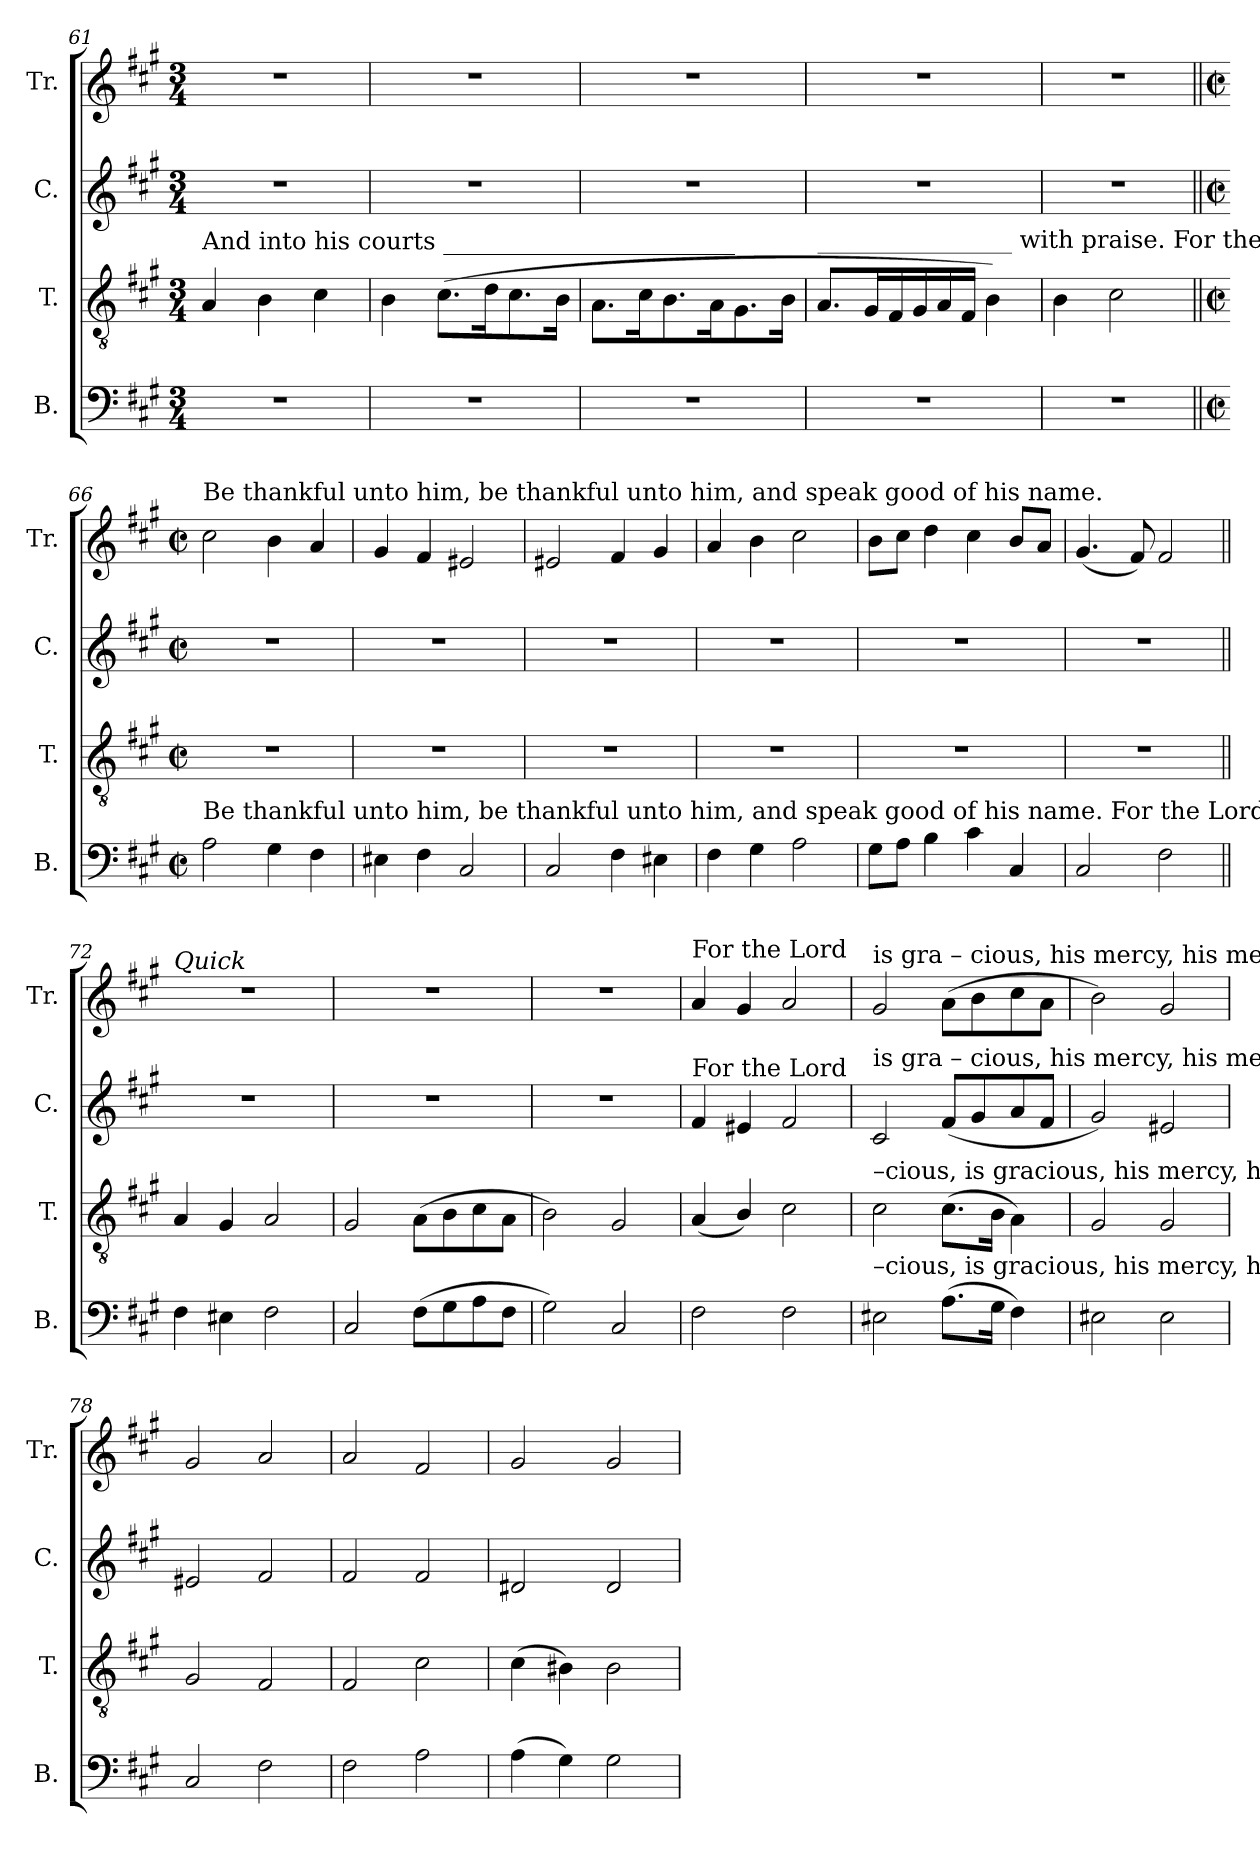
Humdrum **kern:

**kern	**kern	**kern	**kern
*part4	*part3	*part2	*part1
*staff4	*staff3	*staff2	*staff1
*I"B.	*I"T.	*I"C.	*I"Tr.
*I'B.	*I'T.	*I'C.	*I'Tr.
*clefF4	*clefGv2	*clefG2	*clefG2
*k[f#c#g#]	*k[f#c#g#]	*k[f#c#g#]	*k[f#c#g#]
*M3/4	*M3/4	*M3/4	*M3/4
=61	=61	=61	=61
!	!LO:TX:a:t=And into his  courts ________________________	!	!
2.r	4A!/	2.r	2.r
.	4B!\	.	.
.	4c#!\	.	.
=62	=62	=62	=62
2.r	4B!\	2.r	2.r
.	(8.c#!\L	.	.
.	16d!\K	.	.
.	8.c#!\	.	.
.	16B!\Jk	.	.
=63	=63	=63	=63
2.r	8.A!\L	2.r	2.r
.	16c#!\K	.	.
.	8.B!\	.	.
.	16A!\K	.	.
.	8.G#!\	.	.
.	16B!\Jk	.	.
=64	=64	=64	=64
!	!LO:TX:a:t=________________ with praise.                                                                                                                                          For the Lord  is   gra        –        cious,   is      gra –	!	!
2.r	8.A!/L	2.r	2.r
.	16G#!/L	.	.
.	16F#!/	.	.
.	16G#!/	.	.
.	16A!/	.	.
.	16F#!/JJ	.	.
.	4B!\)	.	.
=65	=65	=65	=65
2.r	4B!\	2.r	2.r
.	2c#!\	.	.
=66||	=66||	=66||	=66||
*M2/2	*M2/2	*M2/2	*M2/2
*met(c|)	*met(c|)	*met(c|)	*met(c|)
!	!	!	!LO:TX:a:t=Be thankful  unto  him,     be thankful unto him, and speak good of  his    name.
!LO:TX:a:t=Be thankful  unto  him,     be thankful unto him, and speak good of  his    name.  For the Lord  is   gra        –        cious,  is       gra –	!	!	!
2A!\	1r	1r	2cc#!\
4G#!\	.	.	4b!\
4F#!\	.	.	4a!/
=67	=67	=67	=67
4E#X!\	1r	1r	4g#!/
4F#!\	.	.	4f#!/
2C#!/	.	.	2e#X!/
=68	=68	=68	=68
2C#!/	1r	1r	2e#X!/
4F#!\	.	.	4f#!/
4E#X!\	.	.	4g#!/
=69	=69	=69	=69
4F#!\	1r	1r	4a!/
4G#!\	.	.	4b!\
2A!\	.	.	2cc#!\
=70	=70	=70	=70
8G#!\L	1r	1r	8b!\L
8A!\J	.	.	8cc#!\J
4B!\	.	.	4dd!\
4c#!\	.	.	4cc#!\
4C#!/	.	.	8b!/L
.	.	.	8a!/J
=71	=71	=71	=71
2C#!/	1r	1r	(4.g#!/
.	.	.	8f#!/)
2F#!\	.	.	2f#!/
=72||	=72||	=72||	=72||
*	*	*	*MM170
!	!	!	!LO:TX:a:i:t=Quick
4F#!\	4A!/	1r	1r
4E#X!\	4G#!/	.	.
2F#!\	2A!/	.	.
=73	=73	=73	=73
2C#!/	2G#!/	1r	1r
(8F#!\L	(8A!\L	.	.
8G#!\	8B!\	.	.
8A!\	8c#!\	.	.
8F#!\J	8A!\J	.	.
=74	=74	=74	=74
2G#!\)	2B!\)	1r	1r
2C#!/	2G#!/	.	.
=75	=75	=75	=75
!	!	!	!LO:TX:a:t=For the Lord
!	!	!LO:TX:a:t=For the Lord	!
2F#!\	(4A!/	4f#!/	4a!/
.	4B!/)	4e#X!/	4g#!/
2F#!\	2c#!\	2f#!/	2a!/
=76	=76	=76	=76
!	!	!	!LO:TX:a:t=is   gra           –          cious,  his mercy, his   mer  –  cy     is    ev – er – las   –   ting,  is     ev – er – las   –    ting,                                And his truth  en  –  dures, endures
!	!	!LO:TX:a:t=is   gra           –          cious,  his mercy, his   mer  –  cy     is    ev – er – las   –   ting,  is     ev – er – las   –    ting,                                And his truth  en  –  dures, endures	!
!	!LO:TX:a:t=–cious,  is               gracious,  his mercy, his    mer  –  cy     is    ev – er – las   –   ting,  is     ev – er – las   –    ting, And his truth  en –  dures _____            from ge–ne–ra–	!	!
!LO:TX:a:t=–cious,  is               gracious,  his mercy, his    mer  –  cy     is    ev – er – las   –   ting,  is     ev – er – las   –    ting, And his truth  en –  dures _____            from ge–ne–ra–	!	!	!
2E#X!\	2c#!\	2c#!/	2g#!/
(8.A!\L	(8.c#!\L	(8f#!/L	(8a!\L
.	.	8g#!/	8b!\
16G#!\Jk	16B!\Jk	.	.
4F#!\)	4A!\)	8a!/	8cc#!\
.	.	8f#!/J	8a!\J
=77	=77	=77	=77
2E#X!\	2G#!/	2g#!/)	2b!\)
2E#!\	2G#!/	2e#X!/	2g#!/
=78	=78	=78	=78
2C#!/	2G#!/	2e#X!/	2g#!/
2F#!\	2F#!/	2f#!/	2a!/
=79	=79	=79	=79
2F#!\	2F#!/	2f#!/	2a!/
2A!\	2c#!\	2f#!/	2f#!/
=80	=80	=80	=80
(4A!\	(4c#!\	2d#X!/	2g#!/
4G#!\)	4B#X!\)	.	.
2G#!\	2B#!\	2d#!/	2g#!/
=	=	=	=
*-	*-	*-	*-
